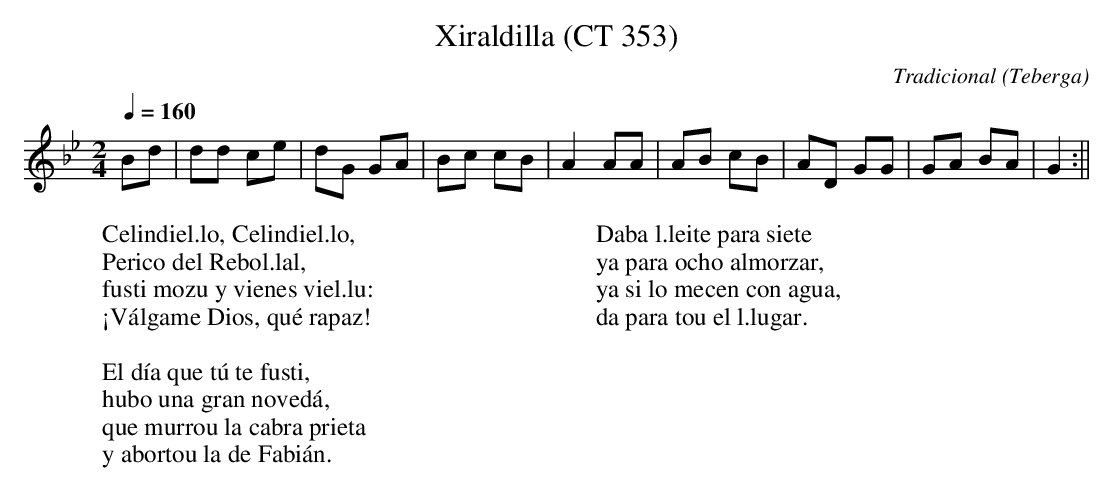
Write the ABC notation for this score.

X:1
T:Xiraldilla (CT 353)
C:Tradicional
O:Teberga
M:2/4
L:1/8
Q:1/4=160
K:Gm
Bd|dd ce|dG GA|Bc cB|A2 AA|AB cB|AD GG|GA BA|G2 :||
W:Celindiel.lo, Celindiel.lo,
W:Perico del Rebol.lal,
W:fusti mozu y vienes viel.lu:
W:¡Válgame Dios, qué rapaz!
W:
W:El día que tú te fusti,
W:hubo una gran novedá,
W:que murrou la cabra prieta
W:y abortou la de Fabián.
W:
W:Daba l.leite para siete
W:ya para ocho almorzar,
W:ya si lo mecen con agua,
W:da para tou el l.lugar.
W:
